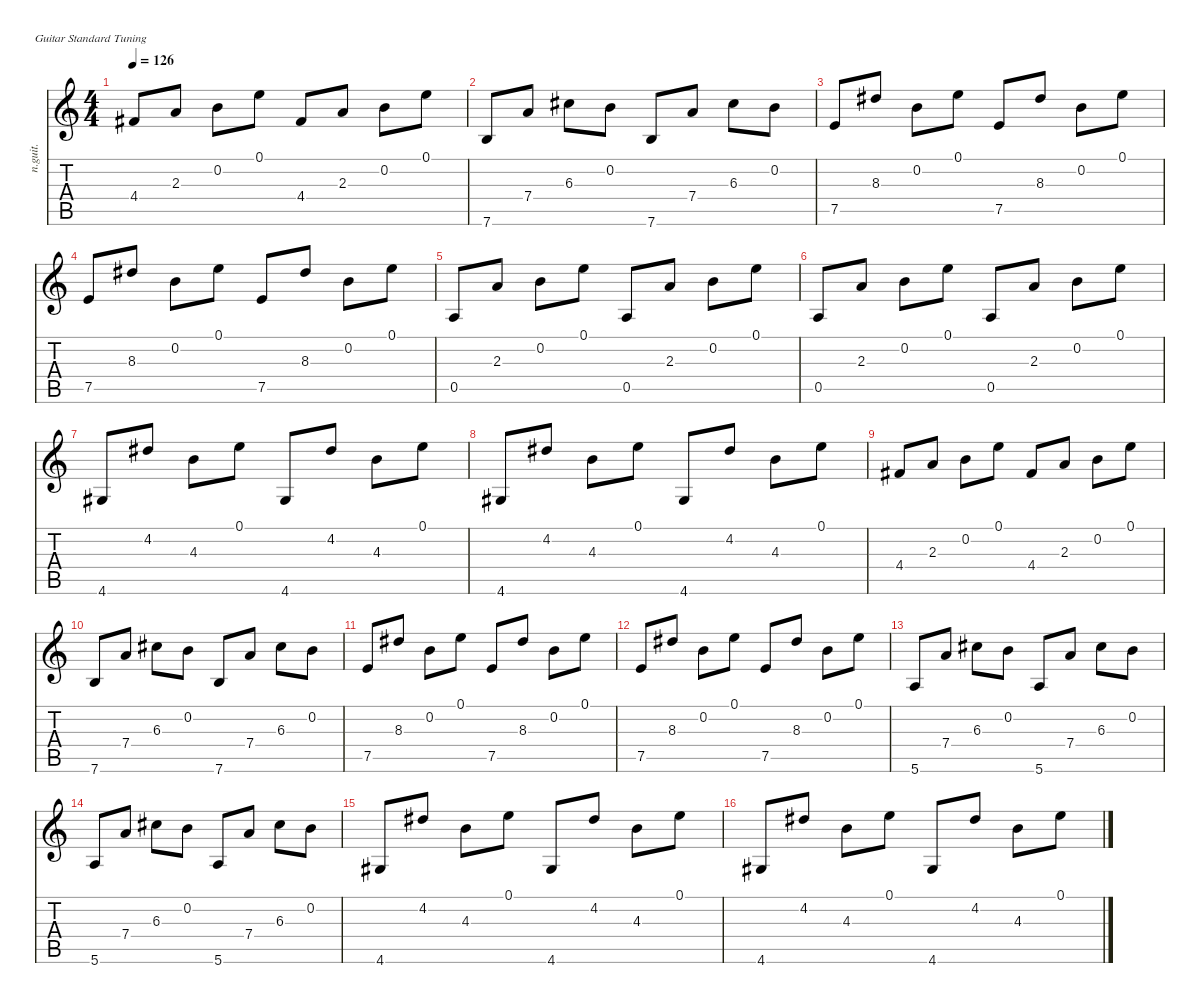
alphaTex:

\defaultSystemsLayout 4
\hideDynamics
\bracketExtendMode nobrackets
\track ("Acoustic guitar" "n.guit.") {instrument acousticguitarnylon}
\staff {score tabs}
\tuning (E4 B3 G3 D3 A2 E2)
\ts (4 4)
\tempo 126
\clef g2
\ks c
4.4{acc #}.8{dy f} 2.3.8 0.2.8 0.1.8 4.4{acc #}.8 2.3.8 0.2.8 0.1.8 |
7.6.8 7.4.8 6.3{acc #}.8 0.2.8 7.6.8 7.4.8 6.3{acc #}.8 0.2.8 |
7.5.8 8.3{acc #}.8 0.2.8 0.1.8 7.5.8 8.3{acc #}.8 0.2.8 0.1.8 |
7.5.8 8.3{acc #}.8 0.2.8 0.1.8 7.5.8 8.3{acc #}.8 0.2.8 0.1.8 |
0.5.8 2.3.8 0.2.8 0.1.8 0.5.8 2.3.8 0.2.8 0.1.8 |
0.5.8 2.3.8 0.2.8 0.1.8 0.5.8 2.3.8 0.2.8 0.1.8 |
4.6{acc #}.8 4.2{acc #}.8 4.3.8 0.1.8 4.6{acc #}.8 4.2{acc #}.8 4.3.8 0.1.8 |
4.6{acc #}.8 4.2{acc #}.8 4.3.8 0.1.8 4.6{acc #}.8 4.2{acc #}.8 4.3.8 0.1.8 |
4.4{acc #}.8 2.3.8 0.2.8 0.1.8 4.4{acc #}.8 2.3.8 0.2.8 0.1.8 |
7.6.8 7.4.8 6.3{acc #}.8 0.2.8 7.6.8 7.4.8 6.3{acc #}.8 0.2.8 |
7.5.8 8.3{acc #}.8 0.2.8 0.1.8 7.5.8 8.3{acc #}.8 0.2.8 0.1.8 |
7.5.8 8.3{acc #}.8 0.2.8 0.1.8 7.5.8 8.3{acc #}.8 0.2.8 0.1.8 |
5.6.8 7.4.8 6.3{acc #}.8 0.2.8 5.6.8 7.4.8 6.3{acc #}.8 0.2.8 |
5.6.8 7.4.8 6.3{acc #}.8 0.2.8 5.6.8 7.4.8 6.3{acc #}.8 0.2.8 |
4.6{acc #}.8 4.2{acc #}.8 4.3.8 0.1.8 4.6{acc #}.8 4.2{acc #}.8 4.3.8 0.1.8 |
4.6{acc #}.8 4.2{acc #}.8 4.3.8 0.1.8 4.6{acc #}.8 4.2{acc #}.8 4.3.8 0.1.8
